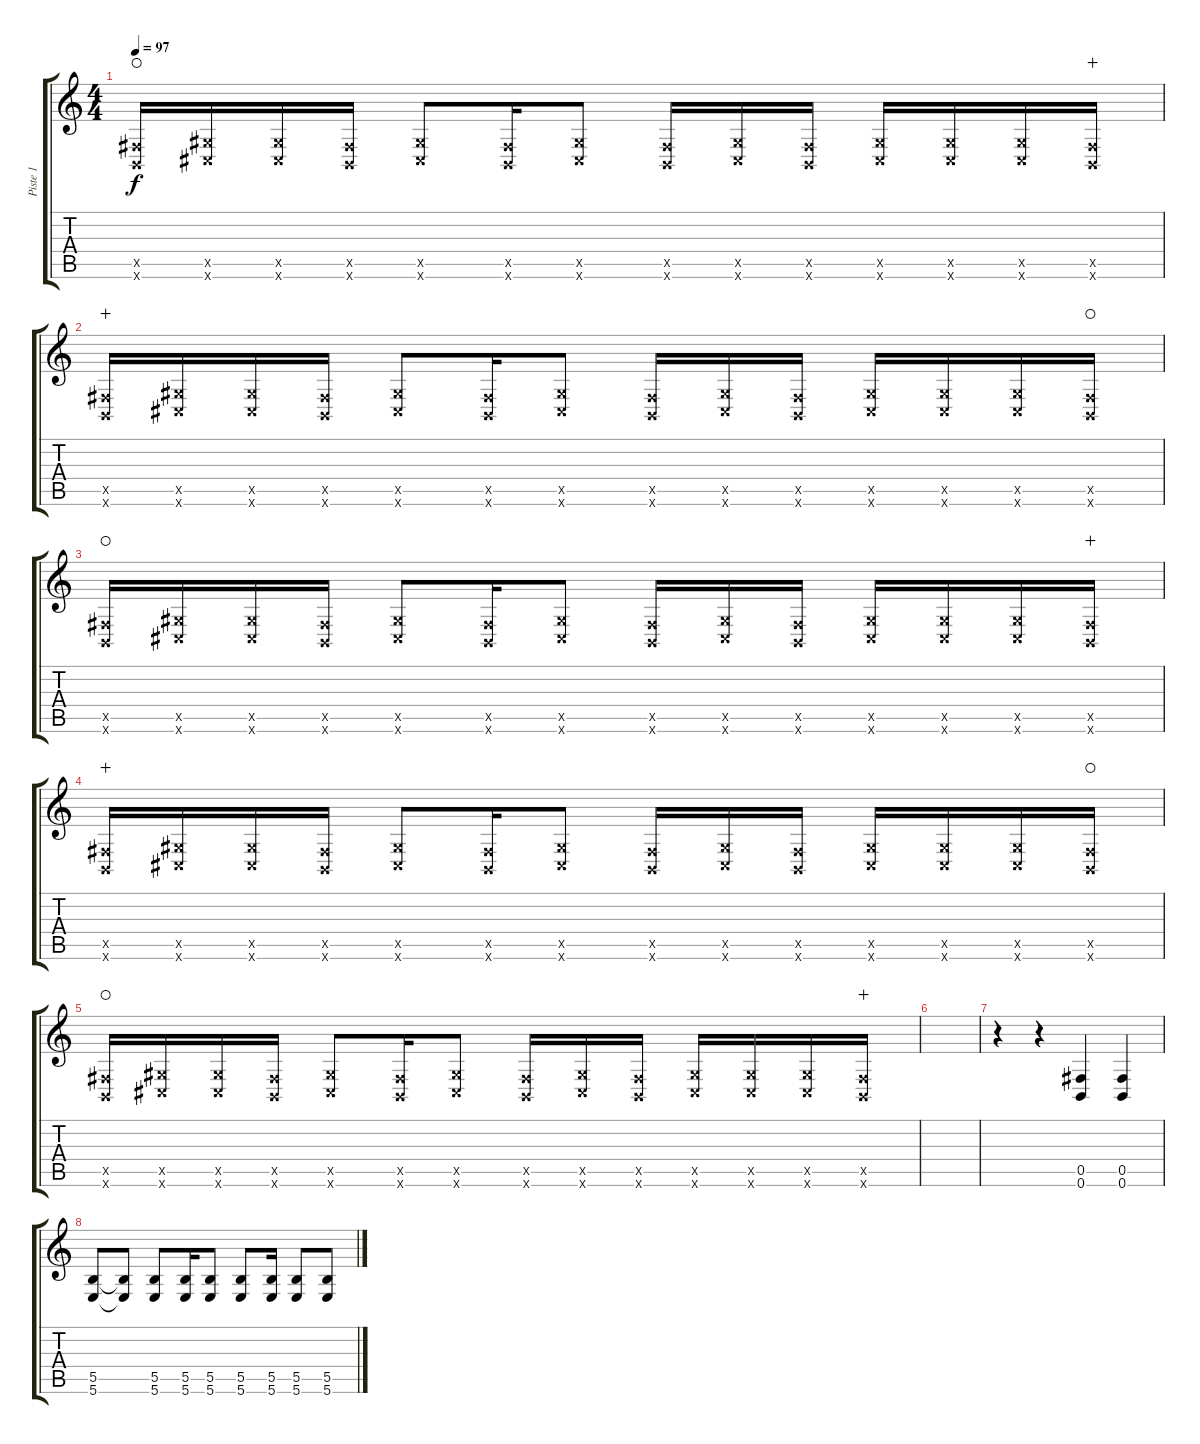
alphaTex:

\track ("Piste 1" "Piste 1") {instrument acousticguitarsteel}
\staff {score tabs}
\tuning (Db4 Ab3 E3 B2 Gb2 B1) {hide}
\ts (4 4)
\tempo 97
\clef g2
\ks c
(0.5{x} 0.6{x}).16{dy f waho} (2.5{x} 2.6{x}).16 (2.5{x} 2.6{x}).16 (0.5{x} 0.6{x}).16 (2.5{x} 2.6{x}).8 (0.5{x} 0.6{x}).16 (2.5{x} 2.6{x}).8 (0.5{x} 0.6{x}).16 (2.5{x} 2.6{x}).16 (0.5{x} 0.6{x}).16 (2.5{x} 2.6{x}).16 (2.5{x} 2.6{x}).16 (2.5{x} 2.6{x}).16 (0.5{x} 0.6{x}).16{wahc} |
(0.5{x} 0.6{x}).16{wahc} (2.5{x} 2.6{x}).16 (2.5{x} 2.6{x}).16 (0.5{x} 0.6{x}).16 (2.5{x} 2.6{x}).8 (0.5{x} 0.6{x}).16 (2.5{x} 2.6{x}).8 (0.5{x} 0.6{x}).16 (2.5{x} 2.6{x}).16 (0.5{x} 0.6{x}).16 (2.5{x} 2.6{x}).16 (2.5{x} 2.6{x}).16 (2.5{x} 2.6{x}).16 (0.5{x} 0.6{x}).16{waho} |
(0.5{x} 0.6{x}).16{waho} (2.5{x} 2.6{x}).16 (2.5{x} 2.6{x}).16 (0.5{x} 0.6{x}).16 (2.5{x} 2.6{x}).8 (0.5{x} 0.6{x}).16 (2.5{x} 2.6{x}).8 (0.5{x} 0.6{x}).16 (2.5{x} 2.6{x}).16 (0.5{x} 0.6{x}).16 (2.5{x} 2.6{x}).16 (2.5{x} 2.6{x}).16 (2.5{x} 2.6{x}).16 (0.5{x} 0.6{x}).16{wahc} |
(0.5{x} 0.6{x}).16{wahc} (2.5{x} 2.6{x}).16 (2.5{x} 2.6{x}).16 (0.5{x} 0.6{x}).16 (2.5{x} 2.6{x}).8 (0.5{x} 0.6{x}).16 (2.5{x} 2.6{x}).8 (0.5{x} 0.6{x}).16 (2.5{x} 2.6{x}).16 (0.5{x} 0.6{x}).16 (2.5{x} 2.6{x}).16 (2.5{x} 2.6{x}).16 (2.5{x} 2.6{x}).16 (0.5{x} 0.6{x}).16{waho} |
(0.5{x} 0.6{x}).16{waho} (2.5{x} 2.6{x}).16 (2.5{x} 2.6{x}).16 (0.5{x} 0.6{x}).16 (2.5{x} 2.6{x}).8 (0.5{x} 0.6{x}).16 (2.5{x} 2.6{x}).8 (0.5{x} 0.6{x}).16 (2.5{x} 2.6{x}).16 (0.5{x} 0.6{x}).16 (2.5{x} 2.6{x}).16 (2.5{x} 2.6{x}).16 (2.5{x} 2.6{x}).16 (0.5{x} 0.6{x}).16{wahc} |
|
r.4 r.4 (0.5 0.6).4 (0.5 0.6).4 |
(5.5 5.6).8 (5.5{t} 5.6{t}).8 (5.5 5.6).8 (5.5 5.6).16 (5.5 5.6).8 (5.5 5.6).8 (5.5 5.6).16 (5.5 5.6).8 (5.5 5.6).8
